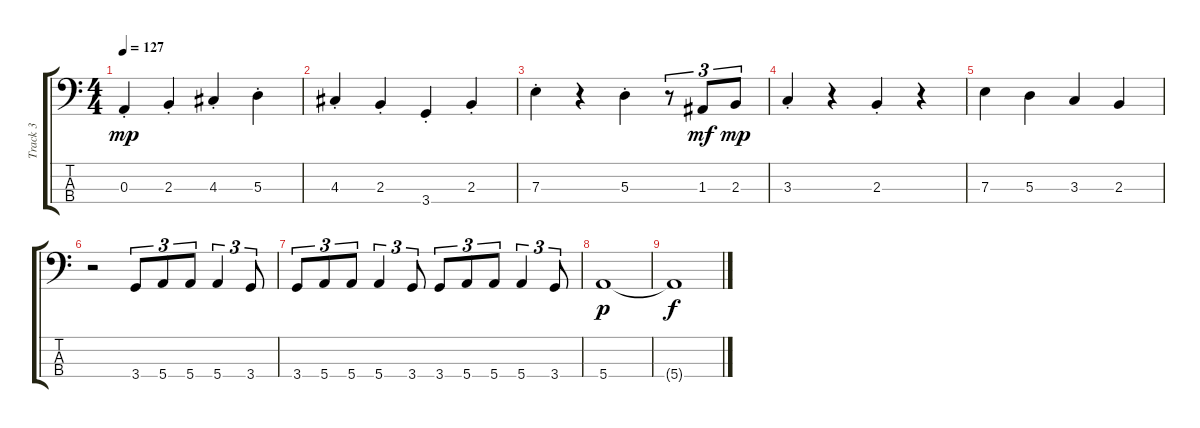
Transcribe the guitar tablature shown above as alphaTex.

\track ("Track 3" "Track 3") {instrument electricbassfinger}
\staff {score tabs}
\tuning (G2 D2 A1 E1) {hide}
\ts (4 4)
\tempo 127
\clef f4
\ks c
0.3{st}.4{dy mp} 2.3{st}.4 4.3{st}.4 5.3{st}.4 |
4.3{st}.4 2.3{st}.4 3.4{st}.4 2.3{st}.4 |
7.3{st}.4 r.4 5.3{st}.4 r.8{tu (3 2)} 1.3.8{tu (3 2) dy mf} 2.3.8{tu (3 2) dy mp} |
3.3{st}.4 r.4 2.3{st}.4 r.4 |
7.3.4 5.3.4 3.3.4 2.3.4 |
r.2 3.4.8{tu (3 2)} 5.4.8{tu (3 2)} 5.4.8{tu (3 2)} 5.4.4{tu (3 2)} 3.4.8{tu (3 2)} |
3.4.8{tu (3 2)} 5.4.8{tu (3 2)} 5.4.8{tu (3 2)} 5.4.4{tu (3 2)} 3.4.8{tu (3 2)} 3.4.8{tu (3 2)} 5.4.8{tu (3 2)} 5.4.8{tu (3 2)} 5.4.4{tu (3 2)} 3.4.8{tu (3 2)} |
5.4.1{dy p volume 0} |
5.4{t}.1{dy f}
